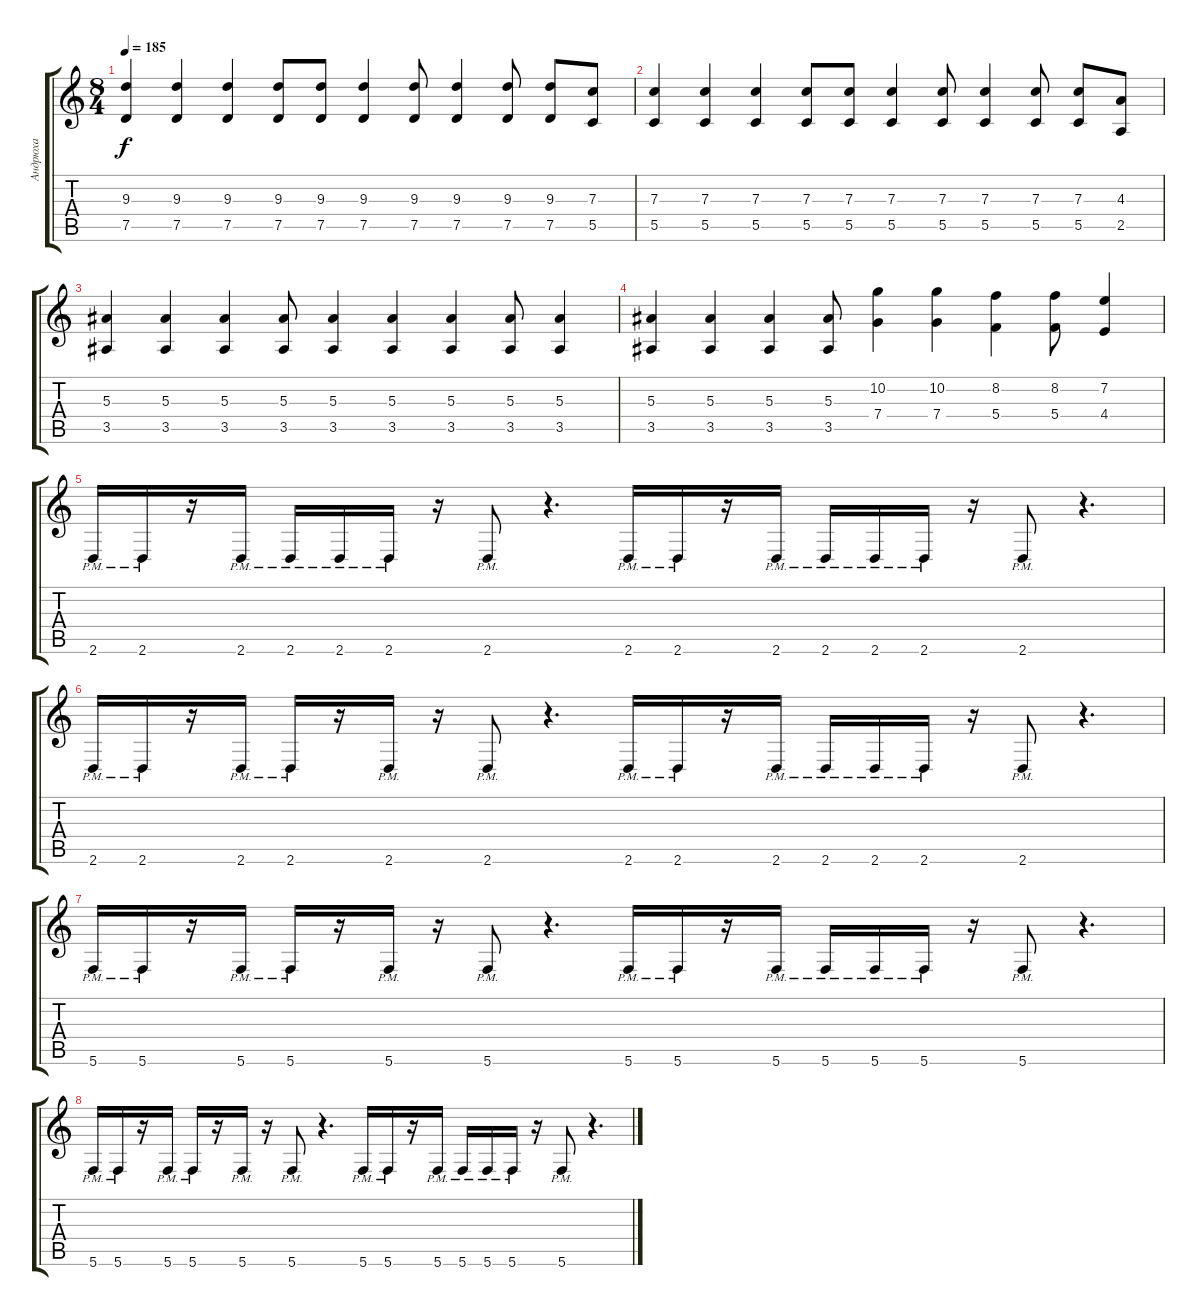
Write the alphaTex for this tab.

\track ("Андрюха" "Андрюха") {instrument distortionguitar}
\staff {score tabs}
\tuning (D4 A3 F3 C3 G2 C2) {hide}
\ts (8 4)
\tempo 185
\clef g2
\ks c
(9.3 7.5).4{dy f} (9.3 7.5).4 (9.3 7.5).4 (9.3 7.5).8 (9.3 7.5).8 (9.3 7.5).4 (9.3 7.5).8 (9.3 7.5).4 (9.3 7.5).8 (9.3 7.5).8 (7.3 5.5).8 |
(7.3 5.5).4 (7.3 5.5).4 (7.3 5.5).4 (7.3 5.5).8 (7.3 5.5).8 (7.3 5.5).4 (7.3 5.5).8 (7.3 5.5).4 (7.3 5.5).8 (7.3 5.5).8 (4.3 2.5).8 |
(5.3 3.5).4 (5.3 3.5).4 (5.3 3.5).4 (5.3 3.5).8 (5.3 3.5).4 (5.3 3.5).4 (5.3 3.5).4 (5.3 3.5).8 (5.3 3.5).4 |
(5.3 3.5).4 (5.3 3.5).4 (5.3 3.5).4 (5.3 3.5).8 (10.2 7.4).4 (10.2 7.4).4 (8.2 5.4).4 (8.2 5.4).8 (7.2 4.4).4 |
2.6{pm}.16 2.6{pm}.16 r.16 2.6{pm}.16 2.6{pm}.16 2.6{pm}.16 2.6{pm}.16 r.16 2.6{pm}.8 r.4{d} 2.6{pm}.16 2.6{pm}.16 r.16 2.6{pm}.16 2.6{pm}.16 2.6{pm}.16 2.6{pm}.16 r.16 2.6{pm}.8 r.4{d} |
2.6{pm}.16 2.6{pm}.16 r.16 2.6{pm}.16 2.6{pm}.16 r.16 2.6{pm}.16 r.16 2.6{pm}.8 r.4{d} 2.6{pm}.16 2.6{pm}.16 r.16 2.6{pm}.16 2.6{pm}.16 2.6{pm}.16 2.6{pm}.16 r.16 2.6{pm}.8 r.4{d} |
5.6{pm}.16 5.6{pm}.16 r.16 5.6{pm}.16 5.6{pm}.16 r.16 5.6{pm}.16 r.16 5.6{pm}.8 r.4{d} 5.6{pm}.16 5.6{pm}.16 r.16 5.6{pm}.16 5.6{pm}.16 5.6{pm}.16 5.6{pm}.16 r.16 5.6{pm}.8 r.4{d} |
5.6{pm}.16 5.6{pm}.16 r.16 5.6{pm}.16 5.6{pm}.16 r.16 5.6{pm}.16 r.16 5.6{pm}.8 r.4{d} 5.6{pm}.16 5.6{pm}.16 r.16 5.6{pm}.16 5.6{pm}.16 5.6{pm}.16 5.6{pm}.16 r.16 5.6{pm}.8 r.4{d}
